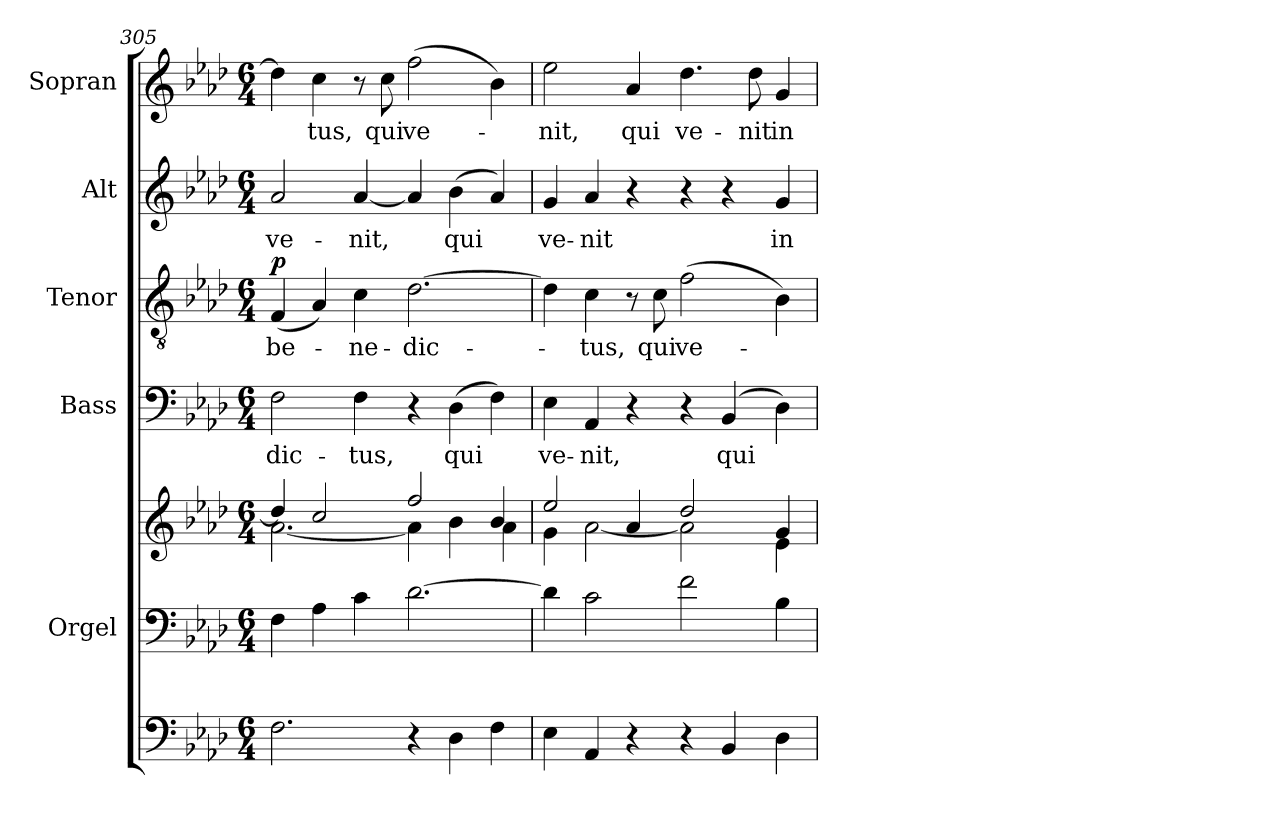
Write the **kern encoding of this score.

**kern	**kern	**kern	**kern	**text	**kern	**text	**dynam	**kern	**text	**kern	**text
*part6	*part5	*part5	*part4	*part4	*part3	*part3	*part3	*part2	*part2	*part1	*part1
*staff7	*staff6	*staff5	*staff4	*staff4	*staff3	*staff3	*staff3	*staff2	*staff2	*staff1	*staff1
*	*I"Orgel	*	*I"Bass	*	*I"Tenor	*	*	*I"Alt	*	*I"Sopran	*
*	*I'Org.	*	*I'B	*	*I'T	*	*	*I'A	*	*I'S	*
!!LO:LB:g=z
*clefF4	*clefF4	*clefG2	*clefF4	*	*clefGv2	*	*	*clefG2	*	*clefG2	*
*ITrd7c12	*	*	*	*	*	*	*	*	*	*	*
*k[b-e-a-d-]	*k[b-e-a-d-]	*k[b-e-a-d-]	*k[b-e-a-d-]	*	*k[b-e-a-d-]	*	*	*k[b-e-a-d-]	*	*k[b-e-a-d-]	*
*A-:	*A-:	*A-:	*A-:	*	*A-:	*	*	*A-:	*	*A-:	*
*M6/4	*M6/4	*M6/4	*M6/4	*	*M6/4	*	*	*M6/4	*	*M6/4	*
=305	=305	=305	=305	=305	=305	=305	=305	=305	=305	=305	=305
*	*	*^	*	*	*	*	*	*	*	*	*
!	!	!	!	!	!LO:LY:b	!	!LO:LY:b	!LO:DY:a	!	!LO:LY:b	!	!
2.FF\	4F\	4dd-/]	[<2.a-\	2F\	-dic-	(<4F/	be-	p	2a-/	ve-	4dd-\]	.
!	!	!	!	!	!	!	!	!	!	!	!	!LO:LY:b
.	4A-\	2cc/	.	.	.	4A-/)	.	.	.	.	4cc\	-tus,
!	!	!	!	!	!LO:LY:b	!	!LO:LY:b	!	!	!LO:LY:b	!	!
.	4c\	.	.	4F\	-tus,	4c\	-ne-	.	[4a-/	-nit,	8r	.
!	!	!	!	!	!	!	!	!	!	!	!	!LO:LY:b
.	.	.	.	.	.	.	.	.	.	.	8cc\	qui
!	!	!	!	!	!	!	!LO:LY:b	!	!	!	!	!LO:LY:b
4r	[2.d-\	2ff/	4a-\]	4r	.	[2.d-\	-dic-	.	4a-/]	.	(>2ff\	ve-
!	!	!	!	!	!LO:LY:b	!	!	!	!	!LO:LY:b	!	!
4DD-\	.	.	4b-\	(>4D-\	qui	.	.	.	(>4b-\	qui	.	.
4FF\	.	4b-/	4a-\	4F\)	.	.	.	.	4a-/)	.	4b-\)	.
=306	=306	=306	=306	=306	=306	=306	=306	=306	=306	=306	=306	=306
!	!	!	!	!	!LO:LY:b	!	!	!	!	!LO:LY:b	!	!LO:LY:b
4EE-\	4d-\]	2ee-/	4g\	4E-\	ve-	4d-\]	.	.	4g/	ve-	2ee-\	-nit,
!	!	!	!	!	!LO:LY:b	!	!LO:LY:b	!	!	!LO:LY:b	!	!
4AAA-/	2c\	.	[<2a-\	4AA-/	-nit,	4c\	-tus,	.	4a-/	-nit	.	.
!	!	!	!	!	!	!	!	!	!	!	!	!LO:LY:b
4r	.	4a-/	.	4r	.	8r	.	.	4r	.	4a-/	qui
!	!	!	!	!	!	!	!LO:LY:b	!	!	!	!	!
.	.	.	.	.	.	8c\	qui	.	.	.	.	.
!	!	!	!	!	!	!	!LO:LY:b	!	!	!	!	!LO:LY:b
4r	2f\	2dd-/	2a-\]	4r	.	(>2f\	ve-	.	4r	.	4.dd-\	ve-
!	!	!	!	!	!LO:LY:b	!	!	!	!	!	!	!
4BBB-/	.	.	.	(4BB-/	qui	.	.	.	4r	.	.	.
!	!	!	!	!	!	!	!	!	!	!	!	!LO:LY:b
.	.	.	.	.	.	.	.	.	.	.	8dd-\	-nit
!	!	!	!	!	!	!	!	!	!	!LO:LY:b	!	!LO:LY:b
4DD-\	4B-\	4g/	4e-\	4D-\)	.	4B-\)	.	.	4g/	in	4g/	in
*	*	*v	*v	*	*	*	*	*	*	*	*	*
=	=	=	=	=	=	=	=	=	=	=	=
*-	*-	*-	*-	*-	*-	*-	*-	*-	*-	*-	*-
